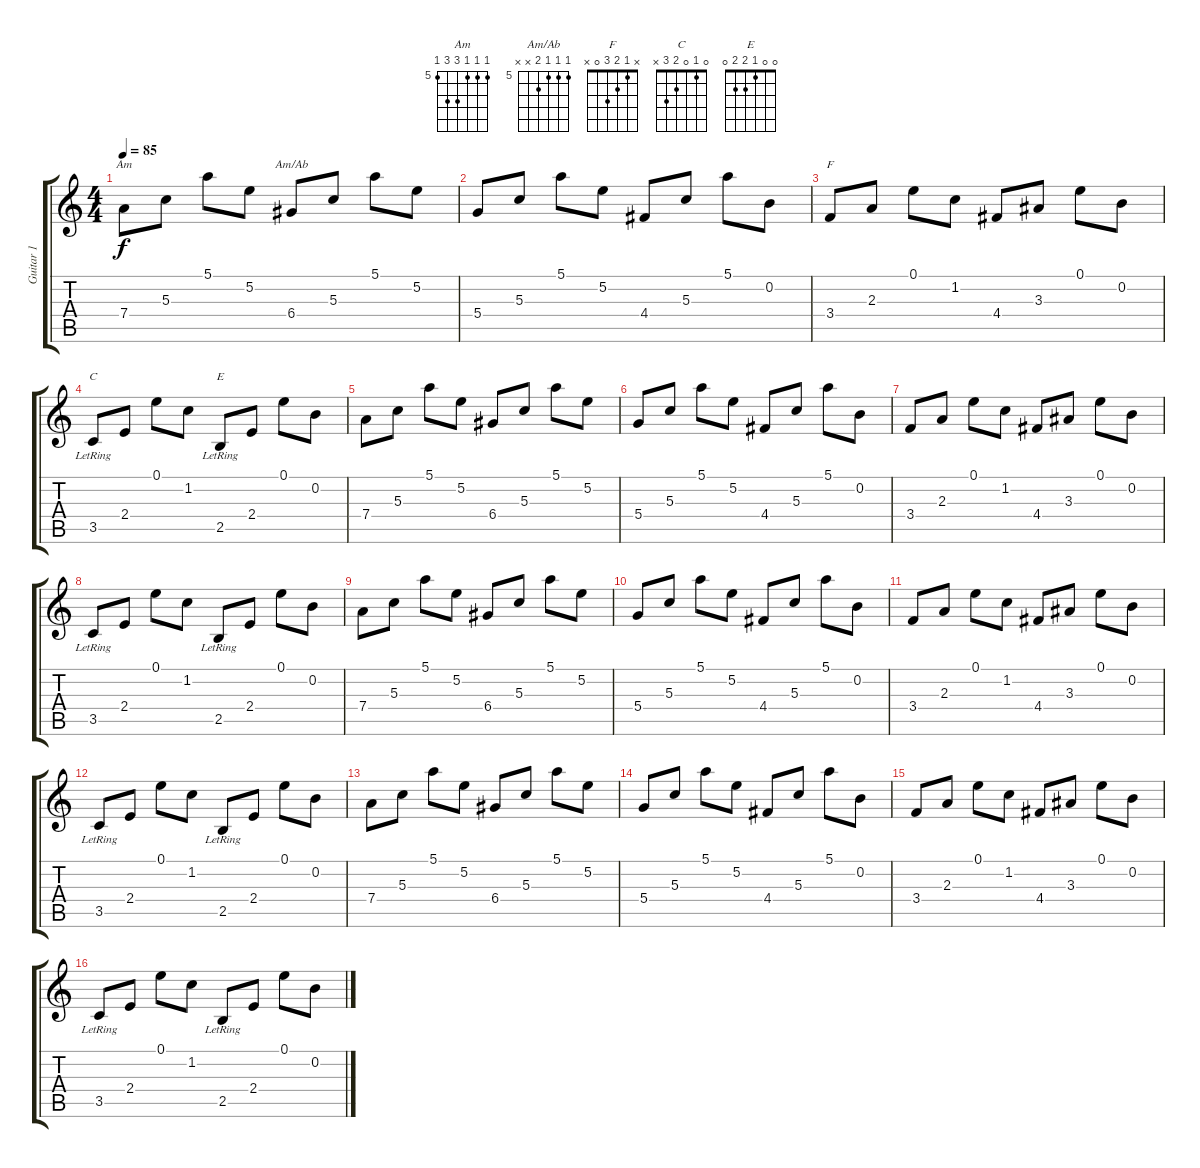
\track ("Guitar 1" "Guitar 1") {instrument electricguitarclean}
\staff {score tabs}
\tuning (E4 B3 G3 D3 A2 E2) {hide}
\chord ("Am" 5 5 5 7 7 5) {firstfret 5}
\chord ("Am/Ab" 5 5 5 6 x x) {firstfret 5}
\chord ("F" x 1 2 3 0 x)
\chord ("C" 0 1 0 2 3 x)
\chord ("E" 0 0 1 2 2 0)
\ts (4 4)
\tempo 85
\clef g2
\ks c
7.4.8{ch "Am" dy f} 5.3.8 5.1.8 5.2.8 6.4.8{ch "Am/Ab"} 5.3.8 5.1.8 5.2.8 |
5.4.8 5.3.8 5.1.8 5.2.8 4.4.8 5.3.8 5.1.8 0.2.8 |
3.4.8{ch "F"} 2.3.8 0.1.8 1.2.8 4.4.8 3.3.8 0.1.8 0.2.8 |
3.5{lr}.8{ch "C"} 2.4.8 0.1.8 1.2.8 2.5{lr}.8{ch "E"} 2.4.8 0.1.8 0.2.8 |
7.4.8 5.3.8 5.1.8 5.2.8 6.4.8 5.3.8 5.1.8 5.2.8 |
5.4.8 5.3.8 5.1.8 5.2.8 4.4.8 5.3.8 5.1.8 0.2.8 |
3.4.8 2.3.8 0.1.8 1.2.8 4.4.8 3.3.8 0.1.8 0.2.8 |
3.5{lr}.8 2.4.8 0.1.8 1.2.8 2.5{lr}.8 2.4.8 0.1.8 0.2.8 |
7.4.8 5.3.8 5.1.8 5.2.8 6.4.8 5.3.8 5.1.8 5.2.8 |
5.4.8 5.3.8 5.1.8 5.2.8 4.4.8 5.3.8 5.1.8 0.2.8 |
3.4.8 2.3.8 0.1.8 1.2.8 4.4.8 3.3.8 0.1.8 0.2.8 |
3.5{lr}.8 2.4.8 0.1.8 1.2.8 2.5{lr}.8 2.4.8 0.1.8 0.2.8 |
7.4.8 5.3.8 5.1.8 5.2.8 6.4.8 5.3.8 5.1.8 5.2.8 |
5.4.8 5.3.8 5.1.8 5.2.8 4.4.8 5.3.8 5.1.8 0.2.8 |
3.4.8 2.3.8 0.1.8 1.2.8 4.4.8 3.3.8 0.1.8 0.2.8 |
3.5{lr}.8 2.4.8 0.1.8 1.2.8 2.5{lr}.8 2.4.8 0.1.8 0.2.8
